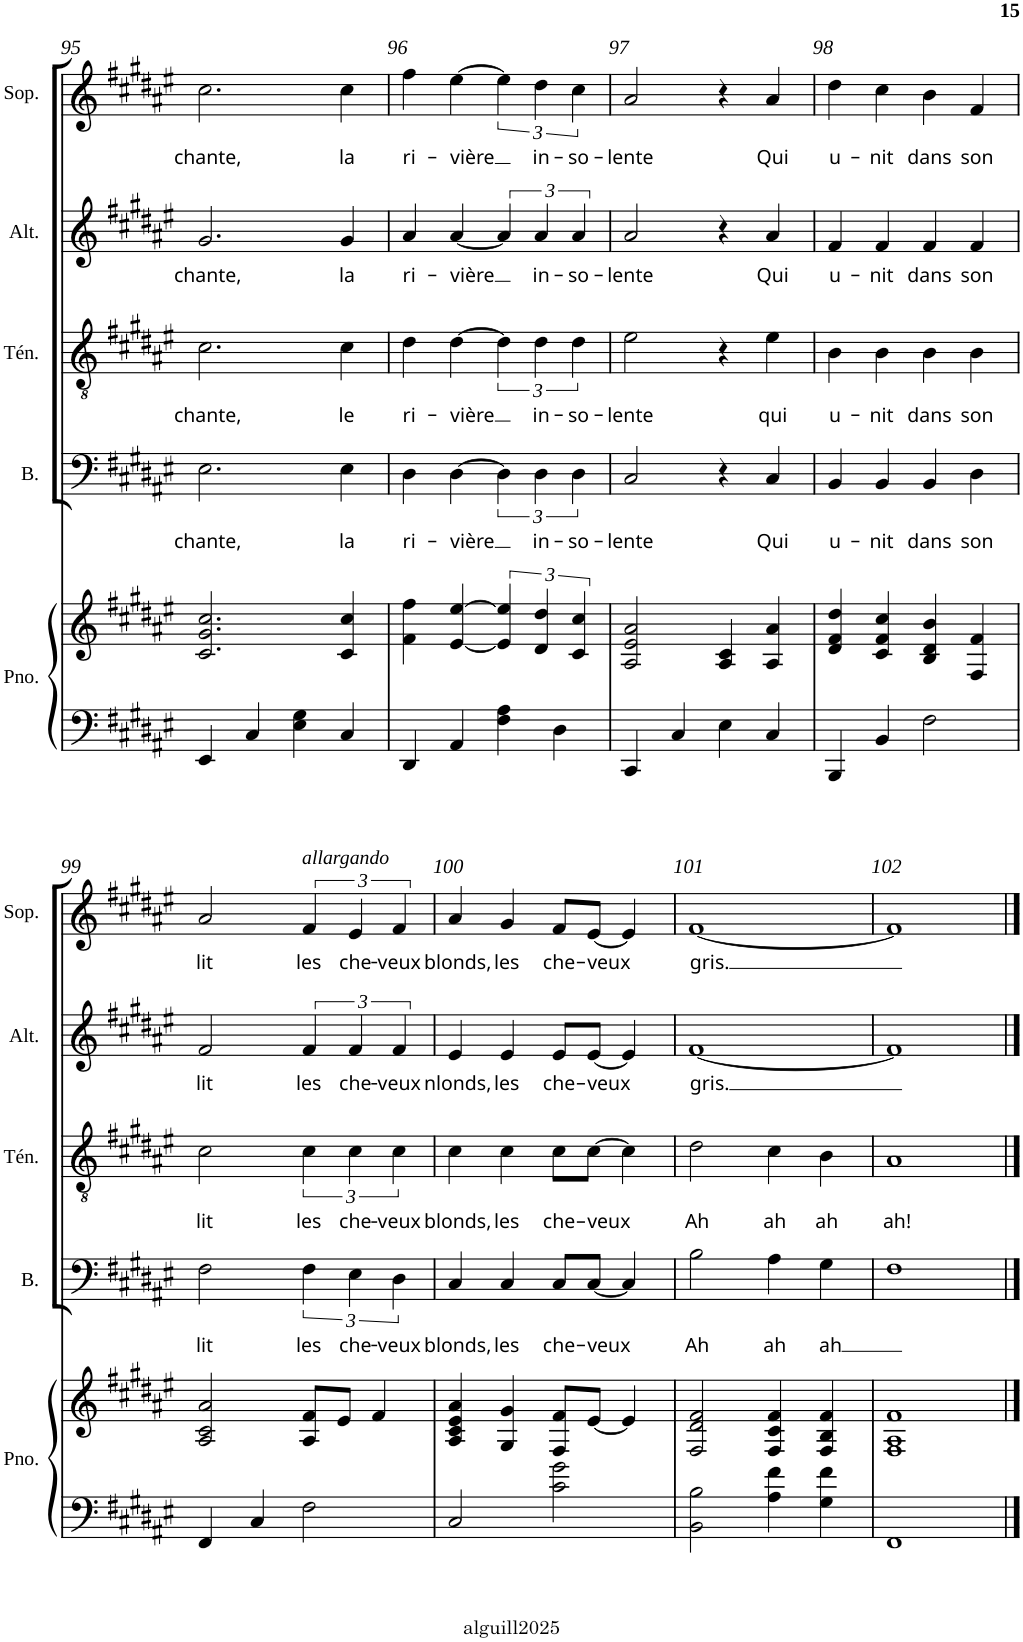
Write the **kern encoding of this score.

**kern	**kern	**kern	**text	**kern	**text	**kern	**text	**kern	**text
*part5	*part5	*part4	*part4	*part3	*part3	*part2	*part2	*part1	*part1
*staff6	*staff5	*staff4	*staff4	*staff3	*staff3	*staff2	*staff2	*staff1	*staff1
*I"Piano	*	*I"Basse	*	*I"Ténor	*	*I"Alto	*	*I"Soprano	*
*I'Pno.	*	*I'B.	*	*I'Tén.	*	*I'Alt.	*	*I'Sop.	*
!!LO:PB:g=z
*clefF4	*clefG2	*clefF4	*	*clefGv2	*	*clefG2	*	*clefG2	*
*k[f#c#g#d#a#e#]	*k[f#c#g#d#a#e#]	*k[f#c#g#d#a#e#]	*	*k[f#c#g#d#a#e#]	*	*k[f#c#g#d#a#e#]	*	*k[f#c#g#d#a#e#]	*
*F#:	*F#:	*F#:	*	*F#:	*	*F#:	*	*F#:	*
*M4/4	*M4/4	*M4/4	*	*M4/4	*	*M4/4	*	*M4/4	*
*met(c)	*met(c)	*met(c)	*	*met(c)	*	*met(c)	*	*met(c)	*
=95	=95	=95	=95	=95	=95	=95	=95	=95	=95
!	!	!	!LO:LY:b	!	!LO:LY:b	!	!LO:LY:b	!	!LO:LY:b
4EE#/	2.c#/ 2.g#/ 2.cc#/	2.E#\	chante,	2.c#\	chante,	2.g#/	chante,	2.cc#\	chante,
4C#/	.	.	.	.	.	.	.	.	.
4E#\ 4G#\	.	.	.	.	.	.	.	.	.
!	!	!	!LO:LY:b	!	!LO:LY:b	!	!LO:LY:b	!	!LO:LY:b
4C#/	4c#/ 4cc#/	4E#\	la	4c#\	le	4g#/	la	4cc#\	la
=96	=96	=96	=96	=96	=96	=96	=96	=96	=96
!	!	!	!LO:LY:b	!	!LO:LY:b	!	!LO:LY:b	!	!LO:LY:b
4DD#/	4f#\ 4ff#\	4D#\	ri-	4d#\	ri-	4a#/	ri-	4ff#\	ri-
!	!	!	!LO:LY:b	!	!LO:LY:b	!	!LO:LY:b	!	!LO:LY:b
4AA#/	[4e#/ [4ee#/	[4D#\	-vière	[4d#\	-vière	[4a#/	-vière	[4ee#\	-vière
4F#\ 4A#\	6e#/] 6ee#/]	6D#\]	.	6d#\]	.	6a#/]	.	6ee#\]	.
!	!	!	!LO:LY:b	!	!LO:LY:b	!	!LO:LY:b	!	!LO:LY:b
.	6d#/ 6dd#/	6D#\	in-	6d#\	in-	6a#/	in-	6dd#\	in-
4D#\	.	.	.	.	.	.	.	.	.
!	!	!	!LO:LY:b	!	!LO:LY:b	!	!LO:LY:b	!	!LO:LY:b
.	6c#/ 6cc#/	6D#\	-so-	6d#\	-so-	6a#/	-so-	6cc#\	-so-
=97	=97	=97	=97	=97	=97	=97	=97	=97	=97
!	!	!	!LO:LY:b	!	!LO:LY:b	!	!LO:LY:b	!	!LO:LY:b
4CC#/	2A#/ 2e#/ 2a#/	2C#/	-lente	2e#\	-lente	2a#/	-lente	2a#/	-lente
4C#/	.	.	.	.	.	.	.	.	.
4E#\	4A#/ 4c#/	4r	.	4r	.	4r	.	4r	.
!	!	!	!LO:LY:b	!	!LO:LY:b	!	!LO:LY:b	!	!LO:LY:b
4C#/	4A#/ 4a#/	4C#/	Qui	4e#\	qui	4a#/	Qui	4a#/	Qui
=98	=98	=98	=98	=98	=98	=98	=98	=98	=98
!	!	!	!LO:LY:b	!	!LO:LY:b	!	!LO:LY:b	!	!LO:LY:b
4BBB/	4d#/ 4f#/ 4dd#/	4BB/	u-	4B\	u-	4f#/	u-	4dd#\	u-
!	!	!	!LO:LY:b	!	!LO:LY:b	!	!LO:LY:b	!	!LO:LY:b
4BB/	4c#/ 4f#/ 4cc#/	4BB/	-nit	4B\	-nit	4f#/	-nit	4cc#\	-nit
!	!	!	!LO:LY:b	!	!LO:LY:b	!	!LO:LY:b	!	!LO:LY:b
2F#\	4B/ 4d#/ 4b/	4BB/	dans	4B\	dans	4f#/	dans	4b\	dans
!	!	!	!LO:LY:b	!	!LO:LY:b	!	!LO:LY:b	!	!LO:LY:b
.	4F#/ 4f#/	4D#\	son	4B\	son	4f#/	son	4f#/	son
!!LO:LB:g=z
=99	=99	=99	=99	=99	=99	=99	=99	=99	=99
!	!	!	!LO:LY:b	!	!LO:LY:b	!	!LO:LY:b	!	!LO:LY:b
4FF#/	2A#/ 2c#/ 2a#/	2F#\	lit	2c#\	lit	2f#/	lit	2a#/	lit
4C#/	.	.	.	.	.	.	.	.	.
!	!	!	!	!	!	!	!	!LO:TX:a:i:t=allargando	!
!	!	!	!LO:LY:b	!	!LO:LY:b	!	!LO:LY:b	!	!LO:LY:b
2F#\	8A#/ 8f#/L	6F#\	les	6c#\	les	6f#/	les	6f#/	les
.	8e#/J	.	.	.	.	.	.	.	.
!	!	!	!LO:LY:b	!	!LO:LY:b	!	!LO:LY:b	!	!LO:LY:b
.	.	6E#\	che-	6c#\	che-	6f#/	che-	6e#/	che-
.	4f#/	.	.	.	.	.	.	.	.
!	!	!	!LO:LY:b	!	!LO:LY:b	!	!LO:LY:b	!	!LO:LY:b
.	.	6D#\	-veux	6c#\	-veux	6f#/	-veux	6f#/	-veux
=100	=100	=100	=100	=100	=100	=100	=100	=100	=100
!	!	!	!LO:LY:b	!	!LO:LY:b	!	!LO:LY:b	!	!LO:LY:b
2C#/	4A#/ 4c#/ 4e#/ 4a#/	4C#/	blonds,	4c#\	blonds,	4e#/	nlonds,	4a#/	blonds,
!	!	!	!LO:LY:b	!	!LO:LY:b	!	!LO:LY:b	!	!LO:LY:b
.	4G#/ 4g#/	4C#/	les	4c#\	les	4e#/	les	4g#/	les
!	!	!	!LO:LY:b	!	!LO:LY:b	!	!LO:LY:b	!	!LO:LY:b
2c#\ 2g#\	8F#/ 8f#/L	8C#/L	che-	8c#\L	che-	8e#/L	che-	8f#/L	che-
!	!	!	!LO:LY:b	!	!LO:LY:b	!	!LO:LY:b	!	!LO:LY:b
.	[8e#/J	[8C#/J	-veux	[8c#\J	-veux	[8e#/J	-veux	[8e#/J	-veux
.	4e#/]	4C#/]	.	4c#\]	.	4e#/]	.	4e#/]	.
=101	=101	=101	=101	=101	=101	=101	=101	=101	=101
!	!	!	!LO:LY:b	!	!LO:LY:b	!	!LO:LY:b	!	!LO:LY:b
2BB\ 2B\	2F#/ 2d#/ 2f#/	2B\	Ah	2d#\	Ah	[1f#	gris.	[1f#	gris.
!	!	!	!LO:LY:b	!	!LO:LY:b	!	!	!	!
4A#\ 4f#\	4F#/ 4c#/ 4f#/	4A#\	ah	4c#\	ah	.	.	.	.
!	!	!	!LO:LY:b	!	!LO:LY:b	!	!	!	!
4G#\ 4f#\	4F#/ 4B/ 4f#/	4G#\	ah	4B\	ah	.	.	.	.
=102	=102	=102	=102	=102	=102	=102	=102	=102	=102
!	!	!	!	!	!LO:LY:b	!	!	!	!
1FF#	1F# 1A# 1f#	1F#	.	1A#	ah!	1f#]	.	1f#]	.
==	==	==	==	==	==	==	==	==	==
*-	*-	*-	*-	*-	*-	*-	*-	*-	*-
